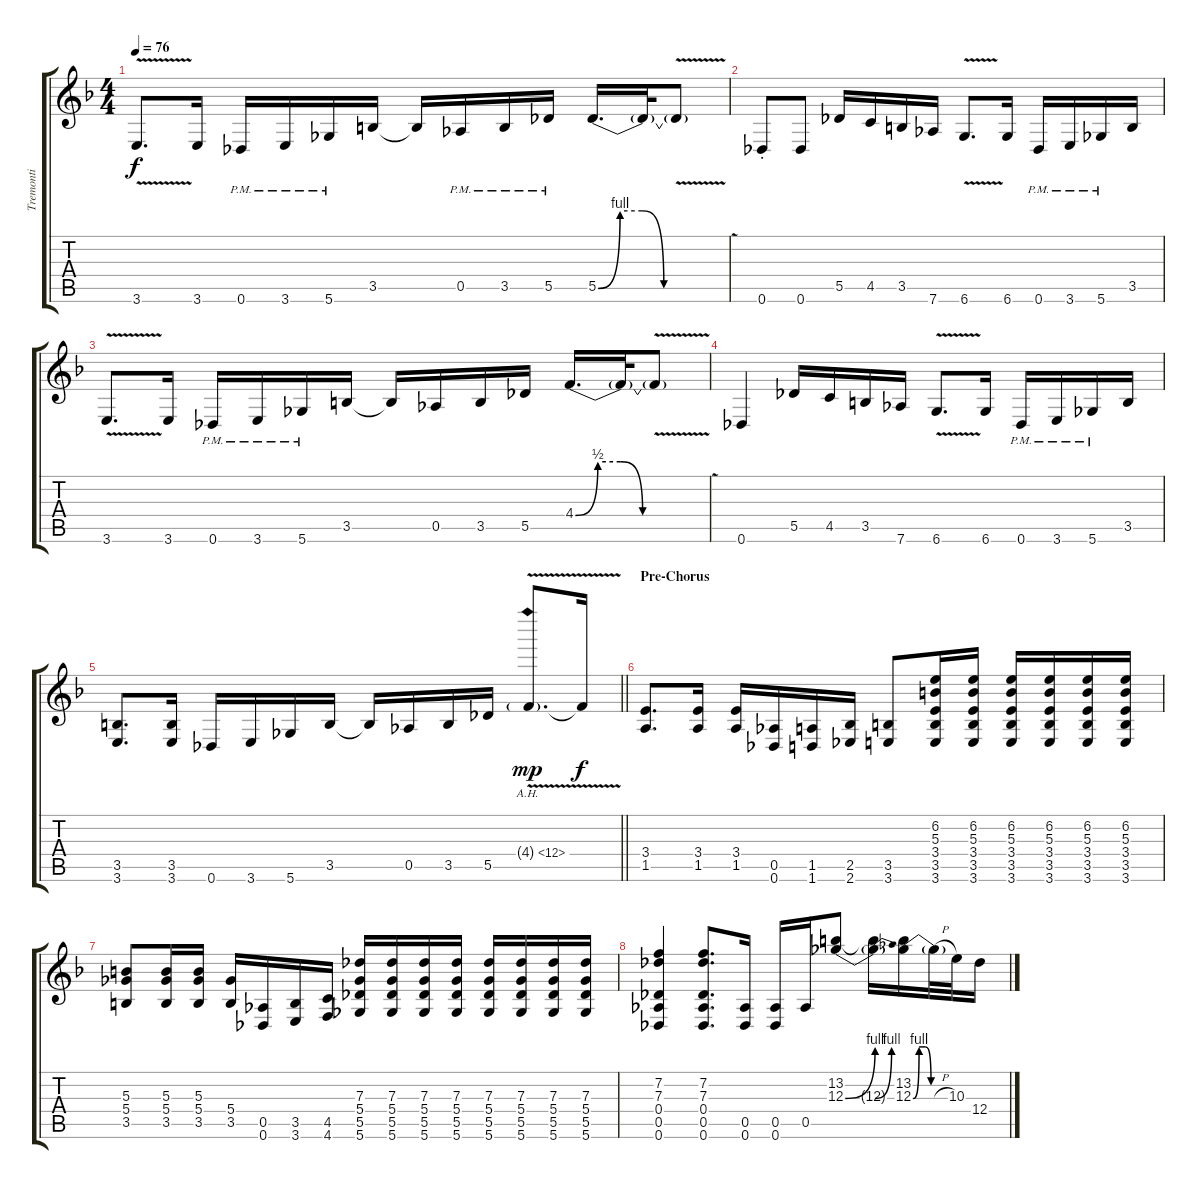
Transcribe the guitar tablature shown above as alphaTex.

\track ("Tremonti" "Tremonti") {instrument distortionguitar}
\staff {score tabs}
\tuning (Eb4 Bb3 Gb3 Db3 Ab2 Db2) {hide}
\ts (4 4)
\tempo 76
\clef g2
\ks f
3.6{v}.8{d dy f} 3.6.16 0.6{pm}.16 3.6{pm}.16 5.6{pm}.16 3.5.16 3.5{t}.16 0.5{pm}.16 3.5{pm}.16 5.5{pm}.16 5.5{be (custom 0 0 10 4 20 4 30 0 60 0)}.16{d} 5.5{t}.32 5.5{v t}.8 |
0.6{st}.8 0.6.8 5.5.16 4.5.16 3.5.16 7.6.16 6.6{v}.8{d} 6.6.16 0.6{pm}.16 3.6{pm}.16 5.6{pm}.16 3.5.16 |
3.6{v}.8{d} 3.6.16 0.6{pm}.16 3.6{pm}.16 5.6{pm}.16 3.5.16 3.5{t}.16 0.5.16 3.5.16 5.5.16 4.4{be (custom 0 0 10 2 20 2 30 0 60 0)}.16{d} 4.4{t}.32 4.4{v t}.8 |
0.6.4 5.5.16 4.5.16 3.5.16 7.6.16 6.6{v}.8{d} 6.6.16 0.6{pm}.16 3.6{pm}.16 5.6{pm}.16 3.5.16 |
\barLineRight lightlight
(3.5 3.6).8{d} (3.5 3.6).16 0.6.16 3.6.16 5.6.16 3.5.16 3.5{t}.16 0.5.16 3.5.16 5.5.16 4.4{ah 8 v g}.8{d dy mp} 4.4{t}.16{dy f} |
\section ("" "Pre-Chorus")
(3.4 1.5).8{d} (3.4 1.5).16 (3.4 1.5).16 (0.5 0.6).16 (1.5 1.6).16 (2.5 2.6).16 (3.5 3.6).8 (6.2 5.3 3.4 3.5 3.6).16 (6.2 5.3 3.4 3.5 3.6).16 (6.2 5.3 3.4 3.5 3.6).16 (6.2 5.3 3.4 3.5 3.6).16 (6.2 5.3 3.4 3.5 3.6).16 (6.2 5.3 3.4 3.5 3.6).16 |
(5.3 5.4 3.5).8 (5.3 5.4 3.5).16 (5.3 5.4 3.5).16 (5.4 3.5).16 (0.5 0.6).16 (3.5 3.6).16 (4.5 4.6).16 (7.3 5.4 5.5 5.6).16 (7.3 5.4 5.5 5.6).16 (7.3 5.4 5.5 5.6).16 (7.3 5.4 5.5 5.6).16 (7.3 5.4 5.5 5.6).16 (7.3 5.4 5.5 5.6).16 (7.3 5.4 5.5 5.6).16 (7.3 5.4 5.5 5.6).16 |
(7.2 7.3 0.4 0.5 0.6).4 (7.2 7.3 0.4 0.5 0.6).8{d} (0.5 0.6).16 (0.5 0.6).16 0.5.16 (13.2 12.3{be (bend 0 0 60 4)}).8 (13.2{t} 12.3{be (bend 0 0 60 4) t}).16 (13.2 12.3{be (custom 0 0 10 4 20 4 30 0 60 0)}).16 12.3{h t}.32 10.3.32 12.4.16
